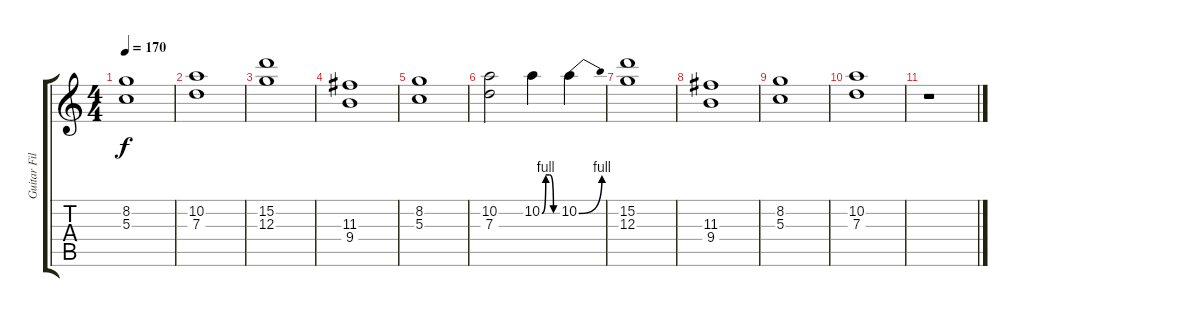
\track ("Guitar Fills" "Guitar Fil") {instrument distortionguitar}
\staff {score tabs}
\tuning (E4 B3 G3 D3 A2 E2) {hide}
\ts (4 4)
\tempo 170
\clef g2
\ks c
(8.2 5.3).1{dy f volume 11} |
(10.2 7.3).1{volume 9} |
(15.2 12.3).1{volume 8} |
(11.3 9.4).1 |
(8.2 5.3).1{volume 6} |
(10.2 7.3).2 10.2{be (custom 0 0 15 4 30 4 45 0 60 0)}.4 10.2{be (bend 0 0 60 4)}.4 |
(15.2 12.3).1{volume 4} |
(11.3 9.4).1{volume 3} |
(8.2 5.3).1 |
(10.2 7.3).1{volume 2} |
r.1
